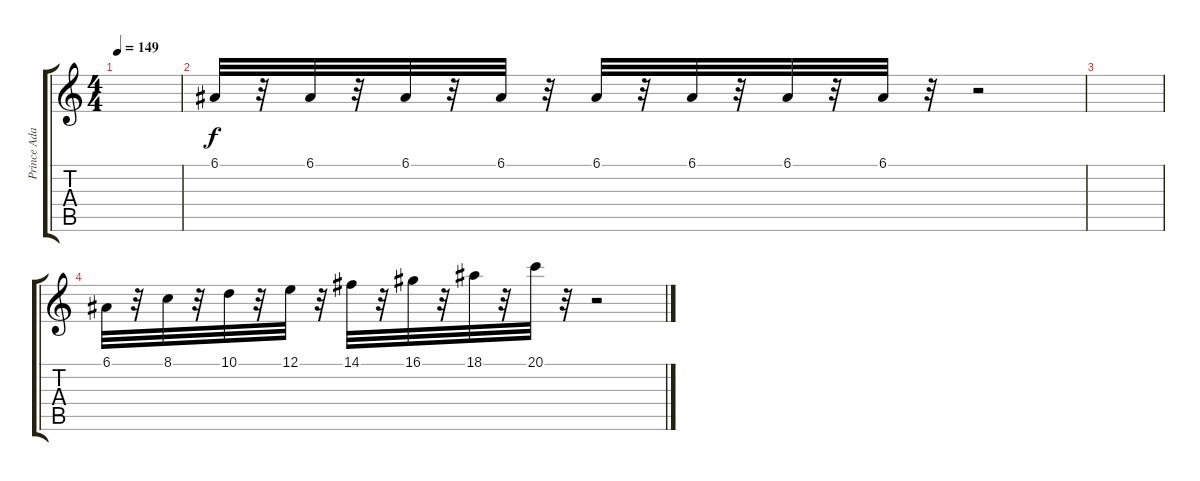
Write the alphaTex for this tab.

\track ("Prince Adam" "Prince Ada") {instrument trumpet}
\staff {score tabs}
\tuning (E4 B3 G3 D3 A2 E2) {hide}
\ts (4 4)
\tempo 149
\clef g2
\ks c
|
6.1.32 r.32 6.1.32 r.32 6.1.32 r.32 6.1.32 r.32 6.1.32 r.32 6.1.32 r.32 6.1.32 r.32 6.1.32 r.32 r.2 |
|
6.1.32 r.32 8.1.32 r.32 10.1.32 r.32 12.1.32 r.32 14.1.32 r.32 16.1.32 r.32 18.1.32 r.32 20.1.32 r.32 r.2
